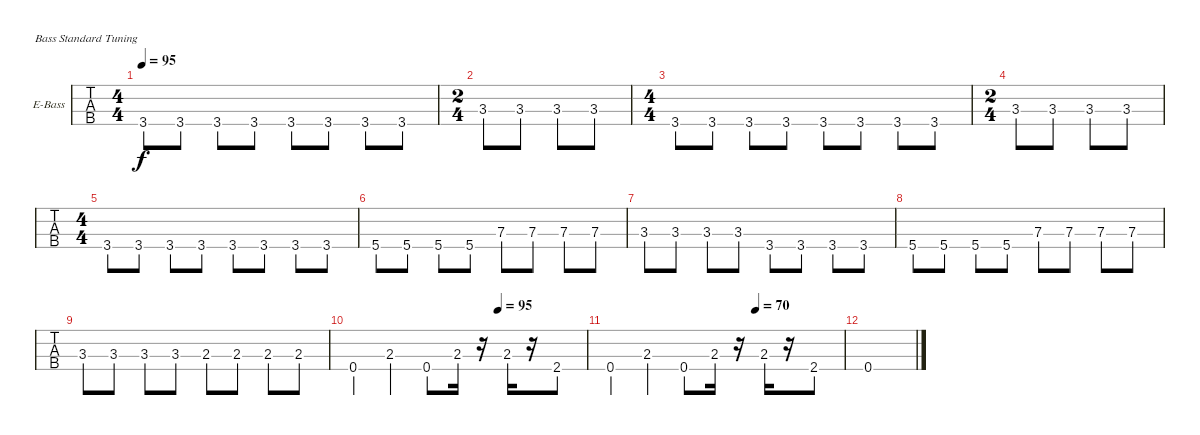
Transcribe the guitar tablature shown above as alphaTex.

\bracketExtendMode groupsimilarinstruments
\firstSystemTrackNameOrientation horizontal
\otherSystemsTrackNameOrientation horizontal
\chordDiagramsInScore
\track ("Basse" "E-Bass") {instrument electricbassfinger}
\staff {tabs}
\tuning (G2 D2 A1 E1)
\ts (4 4)
\tempo 95
\clef f4
\ks c
3.4.8{dy f} 3.4.8 3.4.8 3.4.8 3.4.8 3.4.8 3.4.8 3.4.8 |
\ts (2 4)
3.3.8 3.3.8 3.3.8 3.3.8 |
\ts (4 4)
3.4.8 3.4.8 3.4.8 3.4.8 3.4.8 3.4.8 3.4.8 3.4.8 |
\ts (2 4)
3.3.8 3.3.8 3.3.8 3.3.8 |
\ts (4 4)
3.4.8 3.4.8 3.4.8 3.4.8 3.4.8 3.4.8 3.4.8 3.4.8 |
5.4.8 5.4.8 5.4.8 5.4.8 7.3.8 7.3.8 7.3.8 7.3.8 |
3.3.8 3.3.8 3.3.8 3.3.8 3.4.8 3.4.8 3.4.8 3.4.8 |
5.4.8 5.4.8 5.4.8 5.4.8 7.3.8 7.3.8 7.3.8 7.3.8 |
3.3.8 3.3.8 3.3.8 3.3.8 2.3.8 2.3.8 2.3.8 2.3.8 |
\tempo (95 0.625)
0.4.4 2.3.4 0.4.8 2.3.16 r.16 2.3.16 r.16 2.4.8 |
\tempo (70 0.625)
0.4.4 2.3.4 0.4.8 2.3.16 r.16 2.3.16 r.16 2.4.8 |
0.4.1
